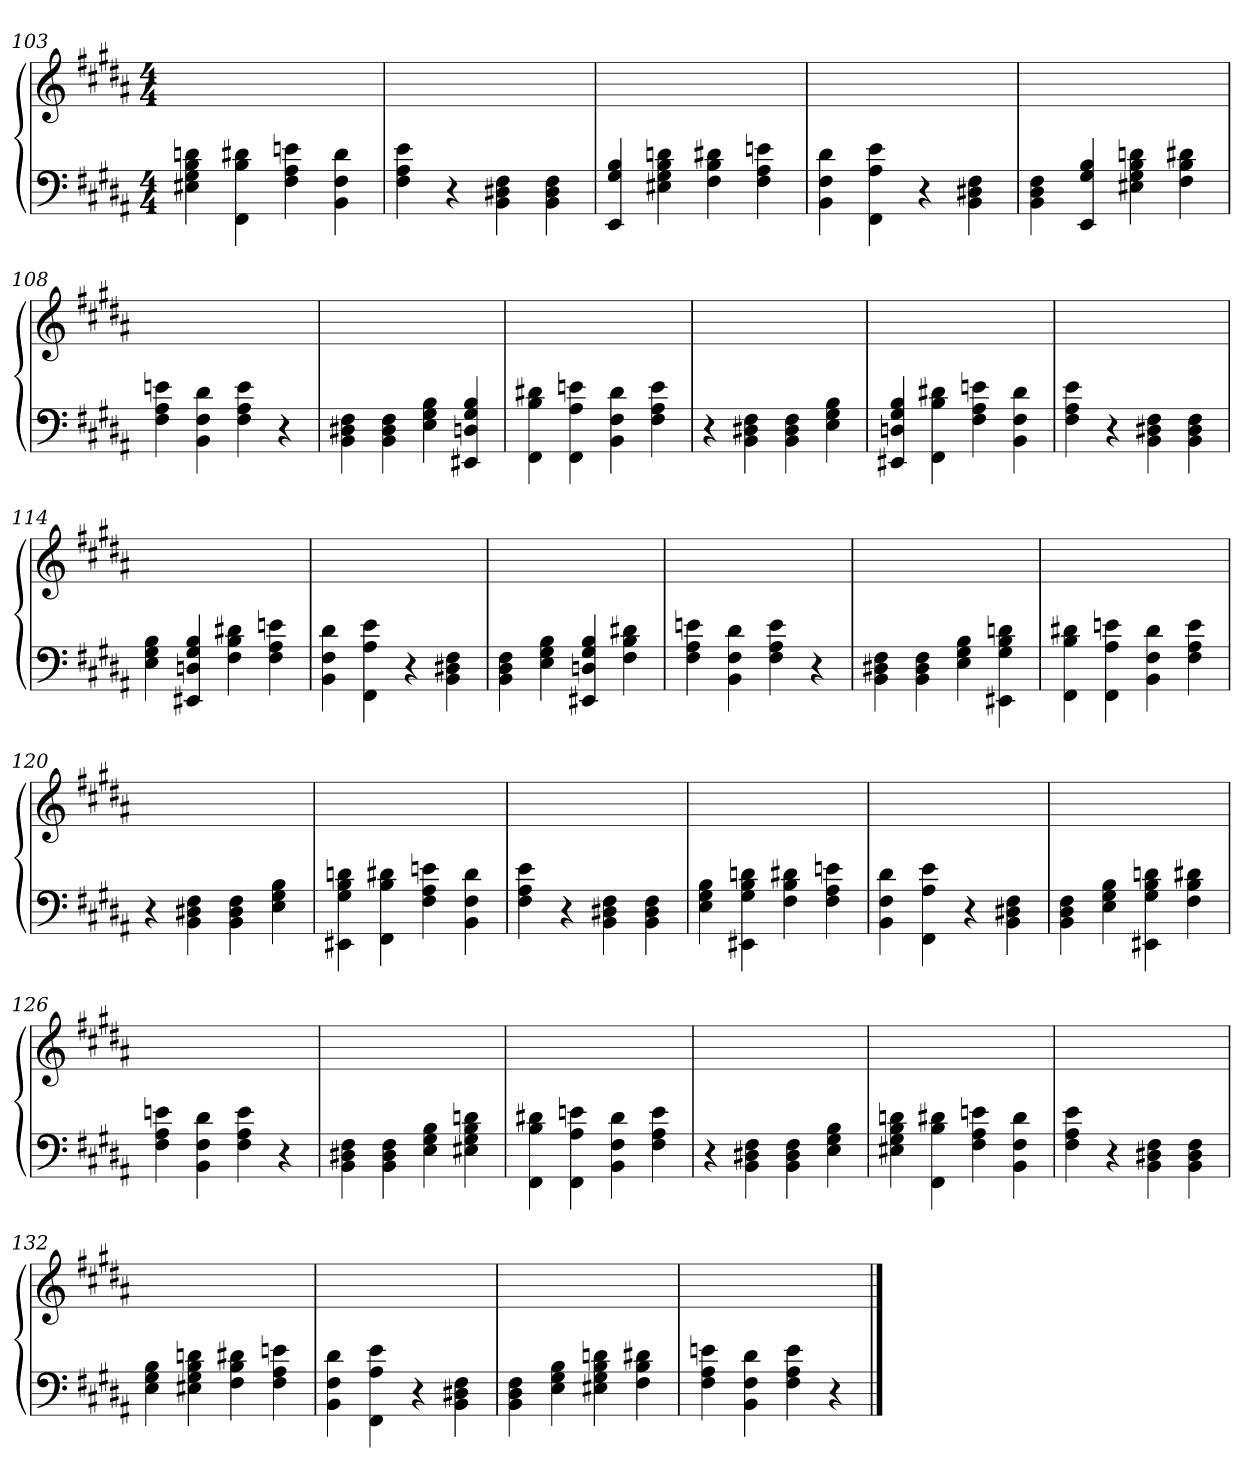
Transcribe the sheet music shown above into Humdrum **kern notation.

**kern	**kern
*part2	*part1
*staff2	*staff1
*clefF4	*clefG2
*k[f#c#g#d#a#]	*k[f#c#g#d#a#]
*B:	*B:
*M4/4	*M4/4
=103	=103
4E#X 4G# 4B 4dn	1ryy
4FF# 4B 4d#X	.
4F# 4A# 4en	.
4BB 4F# 4d#	.
=104	=104
4F# 4A# 4e	1ryy
4r	.
4BB 4D#X 4F#	.
4BB 4D# 4F#	.
=105	=105
4EE 4G# 4B	1ryy
4E#X 4G# 4B 4dn	.
4F# 4B 4d#X	.
4F# 4A# 4en	.
=106	=106
4BB 4F# 4d#	1ryy
4FF# 4A# 4e	.
4r	.
4BB 4D#X 4F#	.
=107	=107
4BB 4D# 4F#	1ryy
4EE 4G# 4B	.
4E#X 4G# 4B 4dn	.
4F# 4B 4d#X	.
=108	=108
4F# 4A# 4en	1ryy
4BB 4F# 4d#	.
4F# 4A# 4e	.
4r	.
=109	=109
4BB 4D#X 4F#	1ryy
4BB 4D# 4F#	.
4E 4G# 4B	.
4EE#X 4Dn 4G# 4B	.
=110	=110
4FF# 4B 4d#X	1ryy
4FF# 4A# 4en	.
4BB 4F# 4d#	.
4F# 4A# 4e	.
=111	=111
4r	1ryy
4BB 4D#X 4F#	.
4BB 4D# 4F#	.
4E 4G# 4B	.
=112	=112
4EE#X 4Dn 4G# 4B	1ryy
4FF# 4B 4d#X	.
4F# 4A# 4en	.
4BB 4F# 4d#	.
=113	=113
4F# 4A# 4e	1ryy
4r	.
4BB 4D#X 4F#	.
4BB 4D# 4F#	.
=114	=114
4E 4G# 4B	1ryy
4EE#X 4Dn 4G# 4B	.
4F# 4B 4d#X	.
4F# 4A# 4en	.
=115	=115
4BB 4F# 4d#	1ryy
4FF# 4A# 4e	.
4r	.
4BB 4D#X 4F#	.
=116	=116
4BB 4D# 4F#	1ryy
4E 4G# 4B	.
4EE#X 4Dn 4G# 4B	.
4F# 4B 4d#X	.
=117	=117
4F# 4A# 4en	1ryy
4BB 4F# 4d#	.
4F# 4A# 4e	.
4r	.
=118	=118
4BB 4D#X 4F#	1ryy
4BB 4D# 4F#	.
4E 4G# 4B	.
4EE#X 4G# 4B 4dn	.
=119	=119
4FF# 4B 4d#X	1ryy
4FF# 4A# 4en	.
4BB 4F# 4d#	.
4F# 4A# 4e	.
=120	=120
4r	1ryy
4BB 4D#X 4F#	.
4BB 4D# 4F#	.
4E 4G# 4B	.
=121	=121
4EE#X 4G# 4B 4dn	1ryy
4FF# 4B 4d#X	.
4F# 4A# 4en	.
4BB 4F# 4d#	.
=122	=122
4F# 4A# 4e	1ryy
4r	.
4BB 4D#X 4F#	.
4BB 4D# 4F#	.
=123	=123
4E 4G# 4B	1ryy
4EE#X 4G# 4B 4dn	.
4F# 4B 4d#X	.
4F# 4A# 4en	.
=124	=124
4BB 4F# 4d#	1ryy
4FF# 4A# 4e	.
4r	.
4BB 4D#X 4F#	.
=125	=125
4BB 4D# 4F#	1ryy
4E 4G# 4B	.
4EE#X 4G# 4B 4dn	.
4F# 4B 4d#X	.
=126	=126
4F# 4A# 4en	1ryy
4BB 4F# 4d#	.
4F# 4A# 4e	.
4r	.
=127	=127
4BB 4D#X 4F#	1ryy
4BB 4D# 4F#	.
4E 4G# 4B	.
4E#X 4G# 4B 4dn	.
=128	=128
4FF# 4B 4d#X	1ryy
4FF# 4A# 4en	.
4BB 4F# 4d#	.
4F# 4A# 4e	.
=129	=129
4r	1ryy
4BB 4D#X 4F#	.
4BB 4D# 4F#	.
4E 4G# 4B	.
=130	=130
4E#X 4G# 4B 4dn	1ryy
4FF# 4B 4d#X	.
4F# 4A# 4en	.
4BB 4F# 4d#	.
=131	=131
4F# 4A# 4e	1ryy
4r	.
4BB 4D#X 4F#	.
4BB 4D# 4F#	.
=132	=132
4E 4G# 4B	1ryy
4E#X 4G# 4B 4dn	.
4F# 4B 4d#X	.
4F# 4A# 4en	.
=133	=133
4BB 4F# 4d#	1ryy
4FF# 4A# 4e	.
4r	.
4BB 4D#X 4F#	.
=134	=134
4BB 4D# 4F#	1ryy
4E 4G# 4B	.
4E#X 4G# 4B 4dn	.
4F# 4B 4d#X	.
=135	=135
4F# 4A# 4en	1ryy
4BB 4F# 4d#	.
4F# 4A# 4e	.
4r	.
==	==
*-	*-
